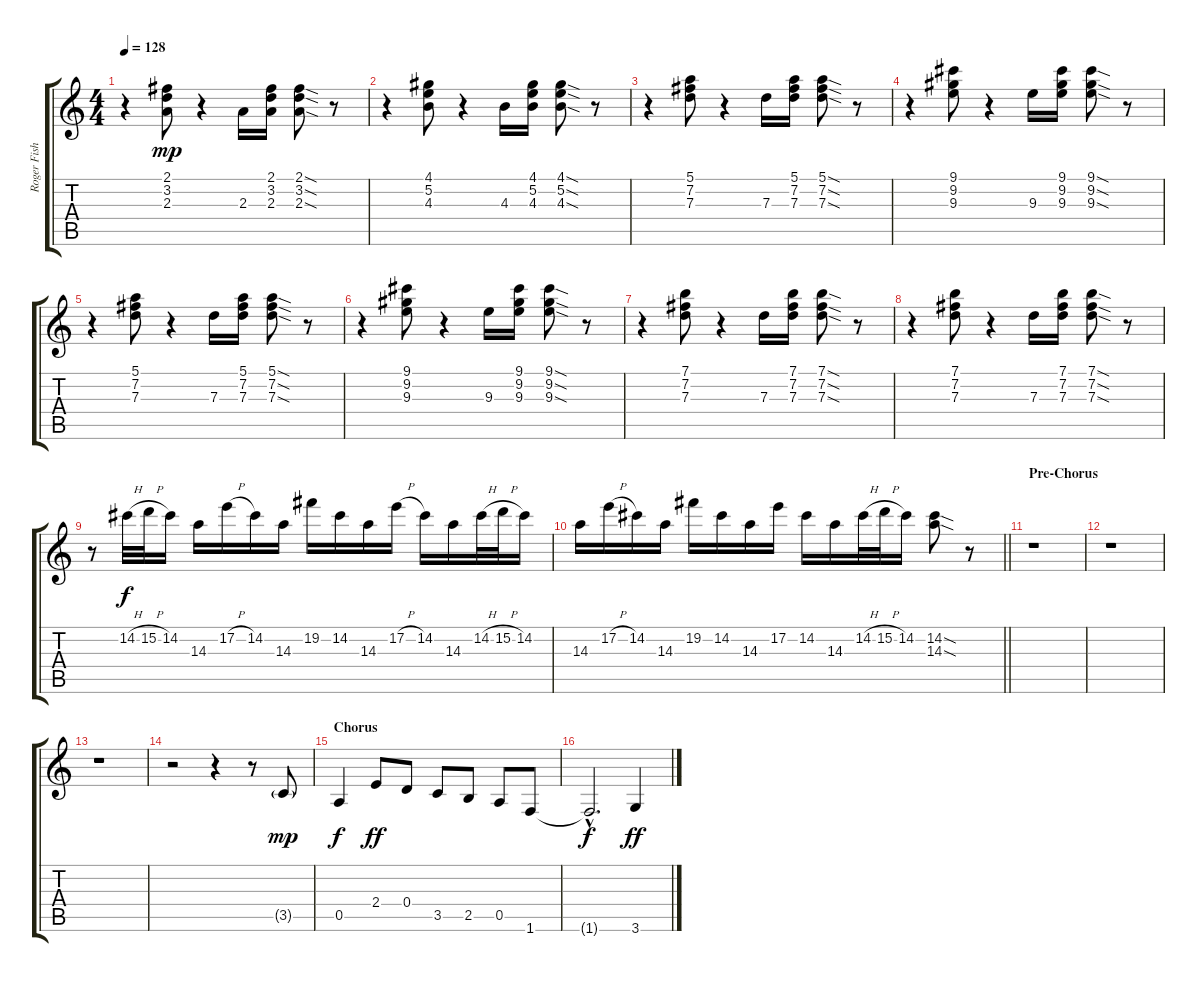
\track ("Roger Fisher" "Roger Fish") {instrument overdrivenguitar}
\staff {score tabs}
\tuning (E4 B3 G3 D3 A2 E2) {hide}
\ts (4 4)
\tempo 128
\clef g2
\ks c
r.4{dy mp} (2.1 3.2 2.3).8 r.4 2.3.16 (2.1 3.2 2.3).16 (2.1{sod} 3.2{sod} 2.3{sod}).8 r.8 |
r.4 (4.1 5.2 4.3).8 r.4 4.3.16 (4.1 5.2 4.3).16 (4.1{sod} 5.2{sod} 4.3{sod}).8 r.8 |
r.4 (5.1 7.2 7.3).8 r.4 7.3.16 (5.1 7.2 7.3).16 (5.1{sod} 7.2{sod} 7.3{sod}).8 r.8 |
r.4 (9.1 9.2 9.3).8 r.4 9.3.16 (9.1 9.2 9.3).16 (9.1{sod} 9.2{sod} 9.3{sod}).8 r.8 |
r.4 (5.1 7.2 7.3).8 r.4 7.3.16 (5.1 7.2 7.3).16 (5.1{sod} 7.2{sod} 7.3{sod}).8 r.8 |
r.4 (9.1 9.2 9.3).8 r.4 9.3.16 (9.1 9.2 9.3).16 (9.1{sod} 9.2{sod} 9.3{sod}).8 r.8 |
r.4 (7.1 7.2 7.3).8 r.4 7.3.16 (7.1 7.2 7.3).16 (7.1{sod} 7.2{sod} 7.3{sod}).8 r.8 |
r.4 (7.1 7.2 7.3).8 r.4 7.3.16 (7.1 7.2 7.3).16 (7.1{sod} 7.2{sod} 7.3{sod}).8 r.8 |
r.8 14.2{h}.32{dy f} 15.2{h}.32 14.2.16 14.3.16 17.2{h}.16 14.2.16 14.3.16 19.2.16 14.2.16 14.3.16 17.2{h}.16 14.2.16 14.3.16 14.2{h}.32 15.2{h}.32 14.2.16 |
\barLineRight lightlight
14.3.16 17.2{h}.16 14.2.16 14.3.16 19.2.16 14.2.16 14.3.16 17.2.16 14.2.16 14.3.16 14.2{h}.32 15.2{h}.32 14.2.16 (14.2{sod} 14.3{sod}).8 r.8 |
\section ("" "Pre-Chorus")
r.1 |
r.1 |
r.1 |
r.2 r.4 r.8 3.5{g}.8{dy mp} |
\section ("" "Chorus")
0.5.4{dy f} 2.4.8{dy ff} 0.4.8 3.5.8 2.5.8 0.5.8 1.6.8 |
1.6{hac t}.2{d dy f} 3.6.4{dy ff}
